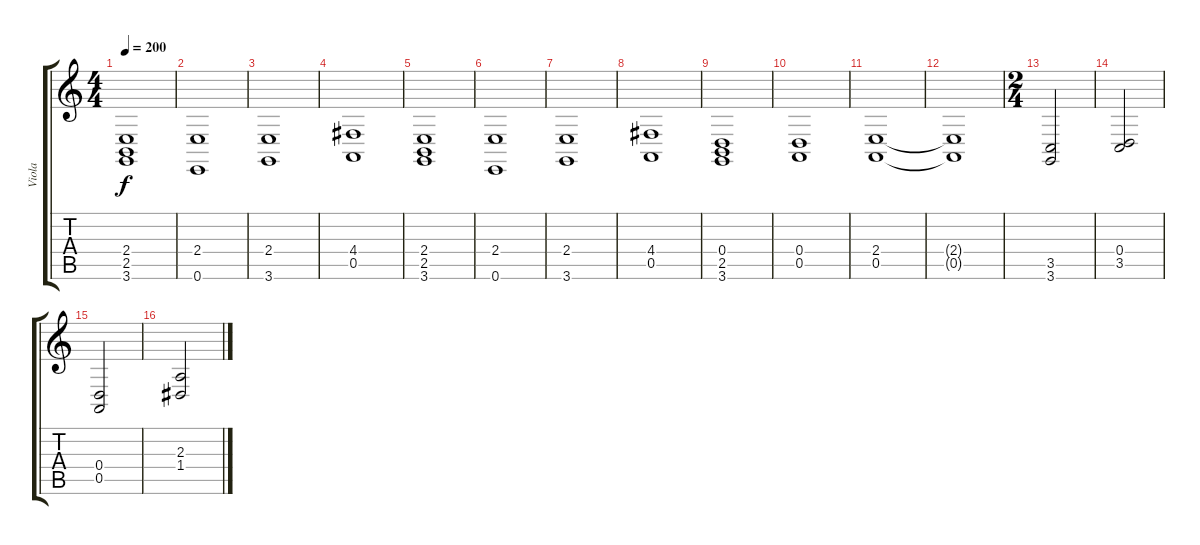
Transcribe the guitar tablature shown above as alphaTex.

\track ("Viola" "Viola") {instrument viola}
\staff {score tabs}
\tuning (E4 B3 G3 D3 A2 E2) {hide}
\ts (4 4)
\tempo 200
\clef g2
\ks c
(2.4 2.5 3.6).1{dy f} |
(2.4 0.6).1 |
(2.4 3.6).1 |
(4.4 0.5).1 |
(2.4 2.5 3.6).1 |
(2.4 0.6).1 |
(2.4 3.6).1 |
(4.4 0.5).1 |
(0.4 2.5 3.6).1 |
(0.4 0.5).1 |
(2.4 0.5).1 |
(2.4{t} 0.5{t}).1 |
\ts (2 4)
(3.5 3.6).2 |
(0.4 3.5).2 |
(0.4 0.5).2 |
(2.3 1.4).2
